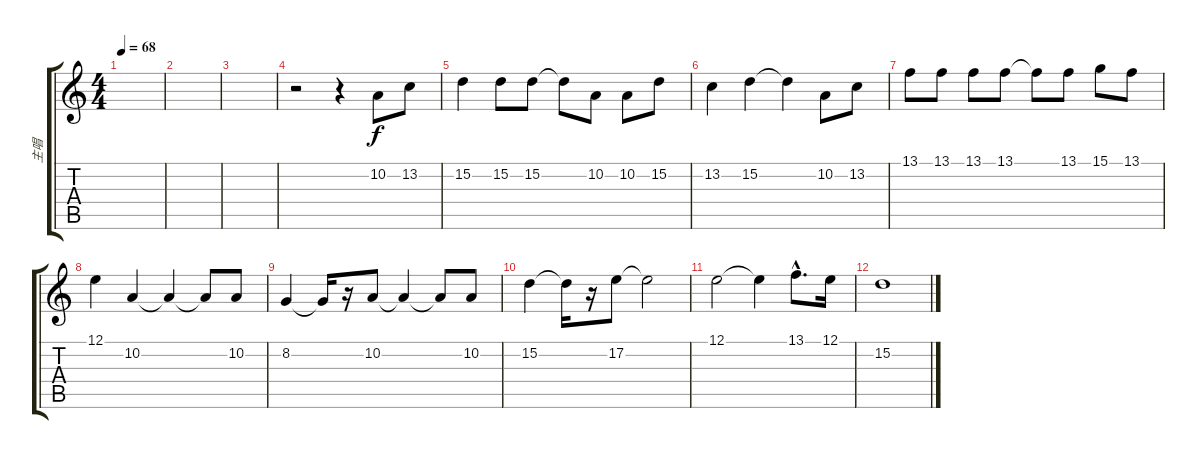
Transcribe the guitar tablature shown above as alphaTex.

\track ("主唱" "主唱") {instrument trumpet}
\staff {score tabs}
\tuning (E4 B3 G3 D3 A2 E2) {hide}
\ts (4 4)
\tempo 68
\clef g2
\ks c
|
|
|
r.2 r.4 10.2.8 13.2.8 |
15.2.4 15.2.8 15.2.8 15.2{t}.8 10.2.8 10.2.8 15.2.8 |
13.2.4 15.2.4 15.2{t}.4 10.2.8 13.2.8 |
13.1.8 13.1.8 13.1.8 13.1.8 13.1{t}.8 13.1.8 15.1.8 13.1.8 |
12.1.4 10.2.4 10.2{t}.4 10.2{t}.8 10.2.8 |
8.2.4 8.2{t}.16 r.16 10.2.8 10.2{t}.4 10.2{t}.8 10.2.8 |
15.2.4 15.2{t}.16 r.16 17.2.8 17.2{t}.2 |
12.1.2 12.1{t}.4 13.1{hac}.8{d} 12.1.16 |
15.2.1
